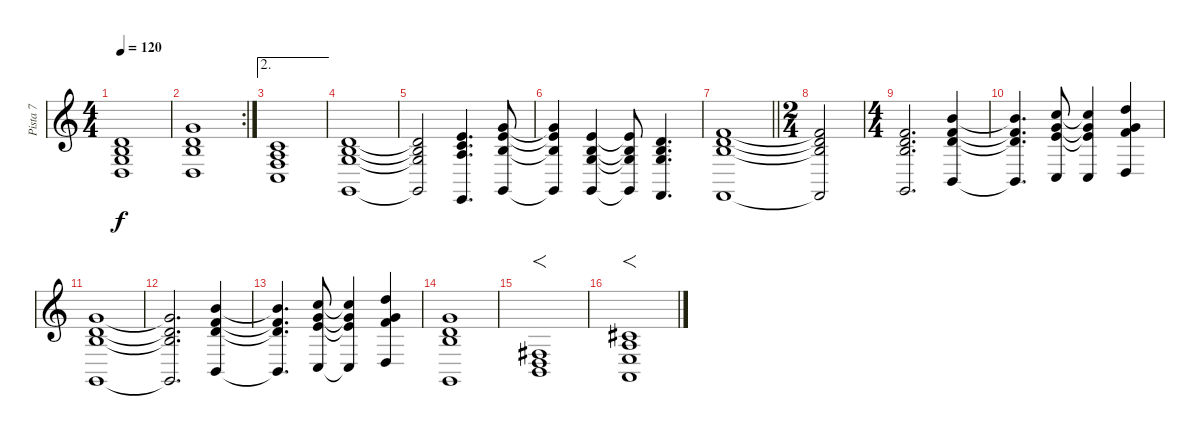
\track ("Pista 7" "Pista 7") {instrument stringensemble1}
\staff {score}
\tuning (E4 B3 G3 D3 A2 E2) {hide}
\ts (4 4)
\tempo 120
\clef g2
\ks c
(3.2 4.3 5.4 5.5).1{dy f} |
\rc 2
(3.1 0.2 0.4 17.5).1 |
\ae 2
(1.2 2.3 3.4 3.5).1 |
(0.2 0.3 12.4 3.6).1 |
(0.2{t} 0.3{t} 12.4{t} 3.6{t}).2 (0.1 1.2 2.3 0.6).4{d} (3.1 5.2 4.3 3.6).8 |
(3.1{t} 5.2{t} 4.3{t} 3.6{t}).4 (0.1 0.2 0.3 3.6).4 (0.1{t} 0.2{t} 0.3{t} 3.6{t}).8 (0.2 0.3 12.4 1.6).4{d} |
\barLineRight lightlight
(1.1 3.2 4.3 1.6).1 |
\ts (2 4)
(1.1{t} 3.2{t} 4.3{t} 1.6{t}).2 |
\ts (4 4)
(1.1 3.2 4.3 3.6).2{d} (1.1 3.2 16.3 2.5).4 |
(1.1{t} 3.2{t} 16.3{t} 2.5{t}).4{d} (0.1 8.2 17.3 3.5).8 (0.1{t} 8.2{t} 17.3{t} 3.5).4 (1.1 8.2 19.3 0.4).4 |
(3.1 3.2 4.3 3.6).1 |
(3.1{t} 3.2{t} 4.3{t} 3.6{t}).2{d} (1.1 3.2 16.3 2.5).4 |
(1.1{t} 3.2{t} 16.3{t} 2.5{t}).4{d} (0.1 8.2 17.3 3.5).8 (0.1{t} 8.2{t} 17.3{t} 3.5{t}).4 (10.1 8.2 10.3 0.4).4 |
(3.1 3.2 4.3 3.6).1 |
(4.4 5.5 7.6).1{f} |
(2.2 2.3 2.4 0.5).1{f}
